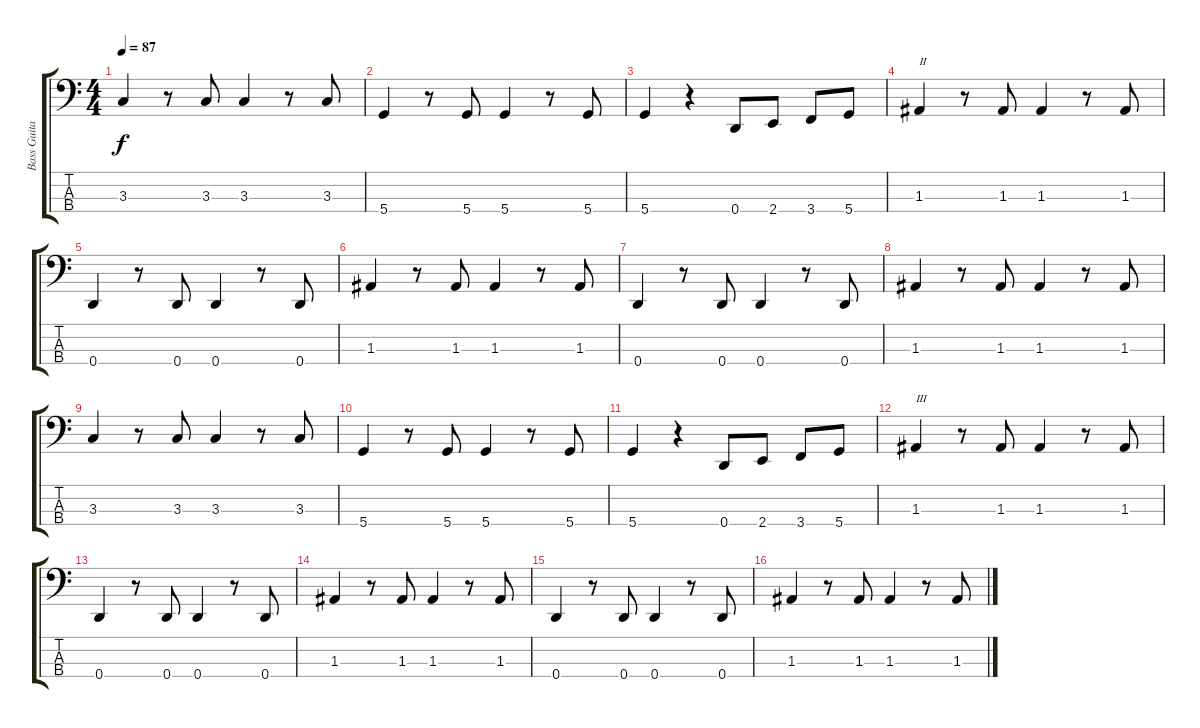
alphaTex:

\track ("Bass Guitar" "Bass Guita") {instrument electricbassfinger}
\staff {score tabs}
\tuning (G2 D2 A1 D1) {hide}
\ts (4 4)
\tempo 87
\clef f4
\ks c
3.3.4{dy f} r.8 3.3.8 3.3.4 r.8 3.3.8 |
5.4.4 r.8 5.4.8 5.4.4 r.8 5.4.8 |
5.4.4 r.4 0.4.8 2.4.8 3.4.8 5.4.8 |
1.3.4{txt "II"} r.8 1.3.8 1.3.4 r.8 1.3.8 |
0.4.4 r.8 0.4.8 0.4.4 r.8 0.4.8 |
1.3.4 r.8 1.3.8 1.3.4 r.8 1.3.8 |
0.4.4 r.8 0.4.8 0.4.4 r.8 0.4.8 |
1.3.4 r.8 1.3.8 1.3.4 r.8 1.3.8 |
3.3.4 r.8 3.3.8 3.3.4 r.8 3.3.8 |
5.4.4 r.8 5.4.8 5.4.4 r.8 5.4.8 |
5.4.4 r.4 0.4.8 2.4.8 3.4.8 5.4.8 |
1.3.4{txt "III"} r.8 1.3.8 1.3.4 r.8 1.3.8 |
0.4.4 r.8 0.4.8 0.4.4 r.8 0.4.8 |
1.3.4 r.8 1.3.8 1.3.4 r.8 1.3.8 |
0.4.4 r.8 0.4.8 0.4.4 r.8 0.4.8 |
1.3.4 r.8 1.3.8 1.3.4 r.8 1.3.8
